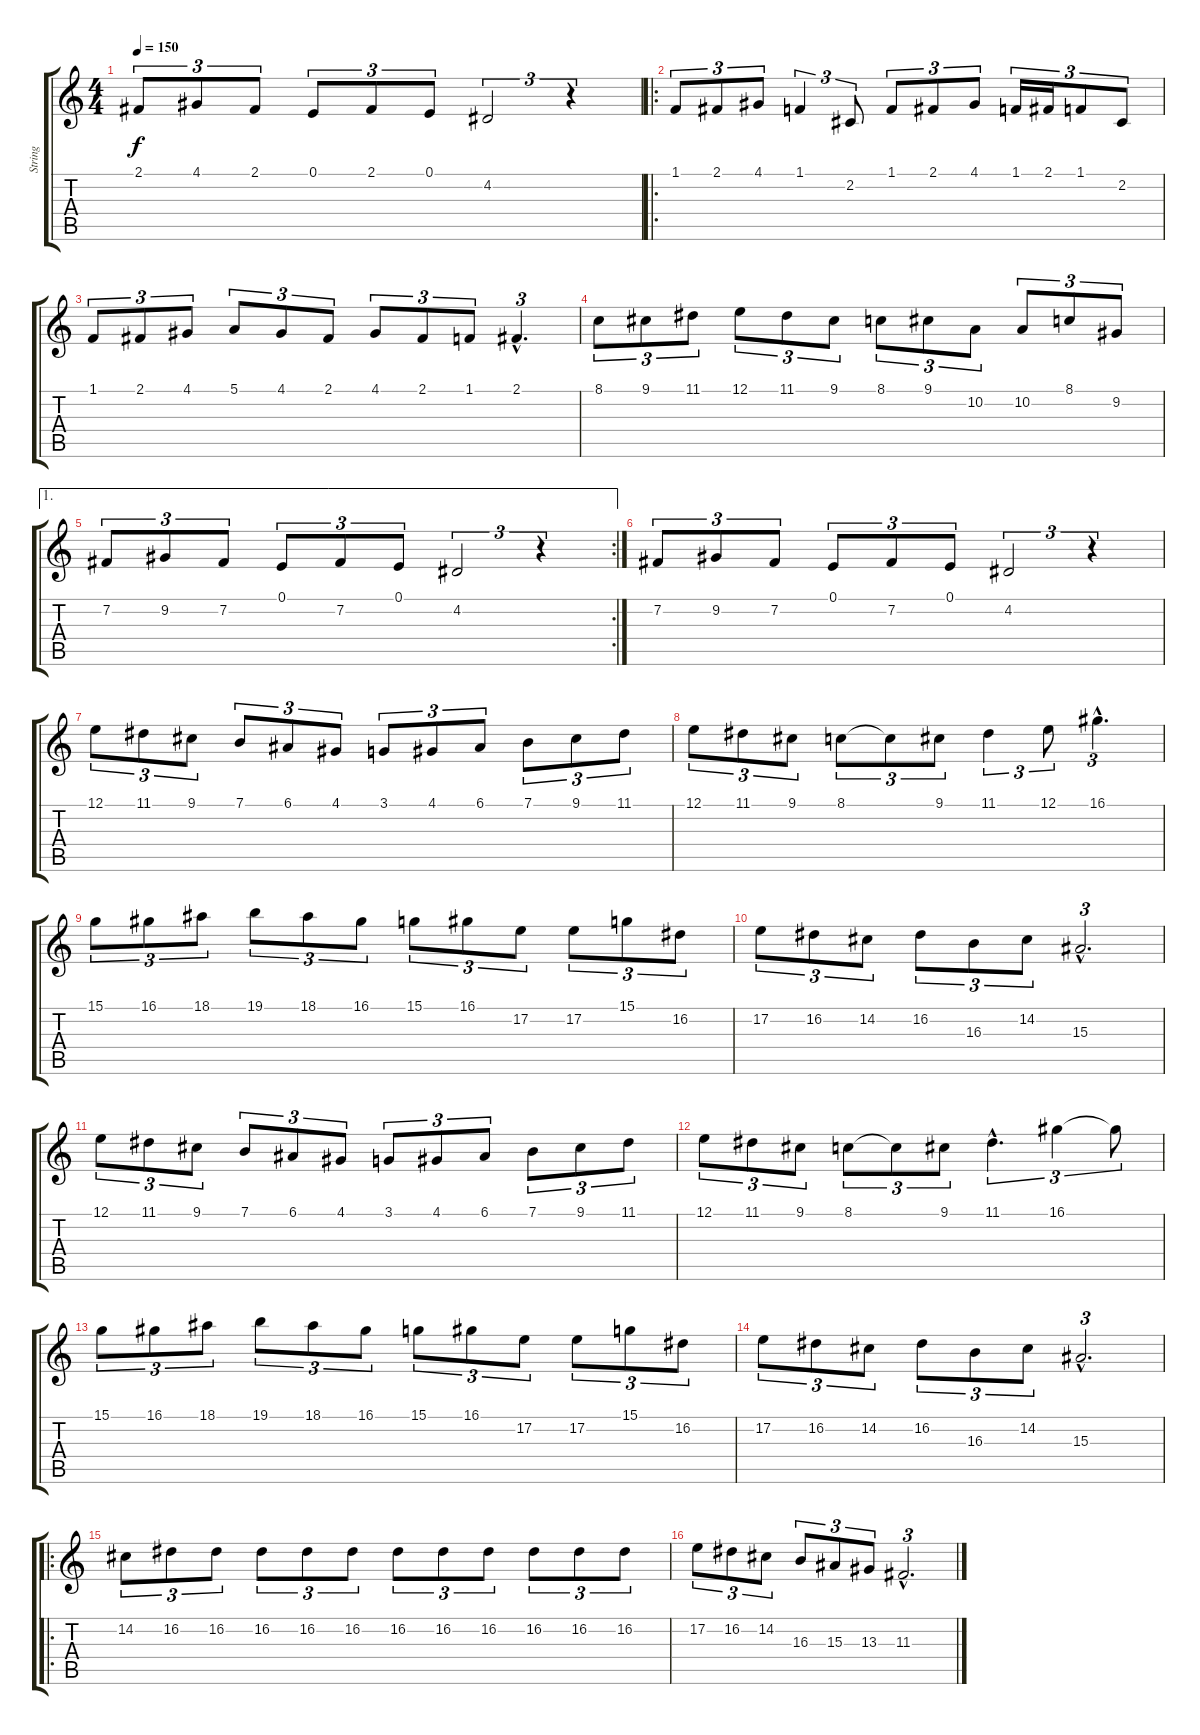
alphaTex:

\track ("String" "String") {instrument stringensemble1}
\staff {score tabs}
\tuning (E4 B3 G3 D3 A2 E2) {hide}
\ts (4 4)
\tempo 150
\clef g2
\ks c
2.1.8{tu (3 2) dy f} 4.1.8{tu (3 2)} 2.1.8{tu (3 2)} 0.1.8{tu (3 2)} 2.1.8{tu (3 2)} 0.1.8{tu (3 2)} 4.2.2{tu (3 2)} r.4{tu (3 2)} |
\ro
1.1.8{tu (3 2)} 2.1.8{tu (3 2)} 4.1.8{tu (3 2)} 1.1.4{tu (3 2)} 2.2.8{tu (3 2)} 1.1.8{tu (3 2)} 2.1.8{tu (3 2)} 4.1.8{tu (3 2)} 1.1.16{tu (3 2)} 2.1.16{tu (3 2)} 1.1.8{tu (3 2)} 2.2.8{tu (3 2)} |
1.1.8{tu (3 2)} 2.1.8{tu (3 2)} 4.1.8{tu (3 2)} 5.1.8{tu (3 2)} 4.1.8{tu (3 2)} 2.1.8{tu (3 2)} 4.1.8{tu (3 2)} 2.1.8{tu (3 2)} 1.1.8{tu (3 2)} 2.1{hac}.4{d tu (3 2)} |
8.1.8{tu (3 2)} 9.1.8{tu (3 2)} 11.1.8{tu (3 2)} 12.1.8{tu (3 2)} 11.1.8{tu (3 2)} 9.1.8{tu (3 2)} 8.1.8{tu (3 2)} 9.1.8{tu (3 2)} 10.2.8{tu (3 2)} 10.2.8{tu (3 2)} 8.1.8{tu (3 2)} 9.2.8{tu (3 2)} |
\ae 1
\rc 2
7.2.8{tu (3 2)} 9.2.8{tu (3 2)} 7.2.8{tu (3 2)} 0.1.8{tu (3 2)} 7.2.8{tu (3 2)} 0.1.8{tu (3 2)} 4.2.2{tu (3 2)} r.4{tu (3 2)} |
7.2.8{tu (3 2)} 9.2.8{tu (3 2)} 7.2.8{tu (3 2)} 0.1.8{tu (3 2)} 7.2.8{tu (3 2)} 0.1.8{tu (3 2)} 4.2.2{tu (3 2)} r.4{tu (3 2)} |
12.1.8{tu (3 2)} 11.1.8{tu (3 2)} 9.1.8{tu (3 2)} 7.1.8{tu (3 2)} 6.1.8{tu (3 2)} 4.1.8{tu (3 2)} 3.1.8{tu (3 2)} 4.1.8{tu (3 2)} 6.1.8{tu (3 2)} 7.1.8{tu (3 2)} 9.1.8{tu (3 2)} 11.1.8{tu (3 2)} |
12.1.8{tu (3 2)} 11.1.8{tu (3 2)} 9.1.8{tu (3 2)} 8.1.8{tu (3 2)} 8.1{t}.8{tu (3 2)} 9.1.8{tu (3 2)} 11.1.4{tu (3 2)} 12.1.8{tu (3 2)} 16.1{hac}.4{d tu (3 2)} |
15.1.8{tu (3 2)} 16.1.8{tu (3 2)} 18.1.8{tu (3 2)} 19.1.8{tu (3 2)} 18.1.8{tu (3 2)} 16.1.8{tu (3 2)} 15.1.8{tu (3 2)} 16.1.8{tu (3 2)} 17.2.8{tu (3 2)} 17.2.8{tu (3 2)} 15.1.8{tu (3 2)} 16.2.8{tu (3 2)} |
17.2.8{tu (3 2)} 16.2.8{tu (3 2)} 14.2.8{tu (3 2)} 16.2.8{tu (3 2)} 16.3.8{tu (3 2)} 14.2.8{tu (3 2)} 15.3{hac}.2{d tu (3 2)} |
12.1.8{tu (3 2)} 11.1.8{tu (3 2)} 9.1.8{tu (3 2)} 7.1.8{tu (3 2)} 6.1.8{tu (3 2)} 4.1.8{tu (3 2)} 3.1.8{tu (3 2)} 4.1.8{tu (3 2)} 6.1.8{tu (3 2)} 7.1.8{tu (3 2)} 9.1.8{tu (3 2)} 11.1.8{tu (3 2)} |
12.1.8{tu (3 2)} 11.1.8{tu (3 2)} 9.1.8{tu (3 2)} 8.1.8{tu (3 2)} 8.1{t}.8{tu (3 2)} 9.1.8{tu (3 2)} 11.1{hac}.4{d tu (3 2)} 16.1.4{tu (3 2)} 16.1{t}.8{tu (3 2)} |
15.1.8{tu (3 2)} 16.1.8{tu (3 2)} 18.1.8{tu (3 2)} 19.1.8{tu (3 2)} 18.1.8{tu (3 2)} 16.1.8{tu (3 2)} 15.1.8{tu (3 2)} 16.1.8{tu (3 2)} 17.2.8{tu (3 2)} 17.2.8{tu (3 2)} 15.1.8{tu (3 2)} 16.2.8{tu (3 2)} |
17.2.8{tu (3 2)} 16.2.8{tu (3 2)} 14.2.8{tu (3 2)} 16.2.8{tu (3 2)} 16.3.8{tu (3 2)} 14.2.8{tu (3 2)} 15.3{hac}.2{d tu (3 2)} |
\ro
14.2.8{tu (3 2)} 16.2.8{tu (3 2)} 16.2.8{tu (3 2)} 16.2.8{tu (3 2)} 16.2.8{tu (3 2)} 16.2.8{tu (3 2)} 16.2.8{tu (3 2)} 16.2.8{tu (3 2)} 16.2.8{tu (3 2)} 16.2.8{tu (3 2)} 16.2.8{tu (3 2)} 16.2.8{tu (3 2)} |
17.2.8{tu (3 2)} 16.2.8{tu (3 2)} 14.2.8{tu (3 2)} 16.3.8{tu (3 2)} 15.3.8{tu (3 2)} 13.3.8{tu (3 2)} 11.3{hac}.2{d tu (3 2)}
